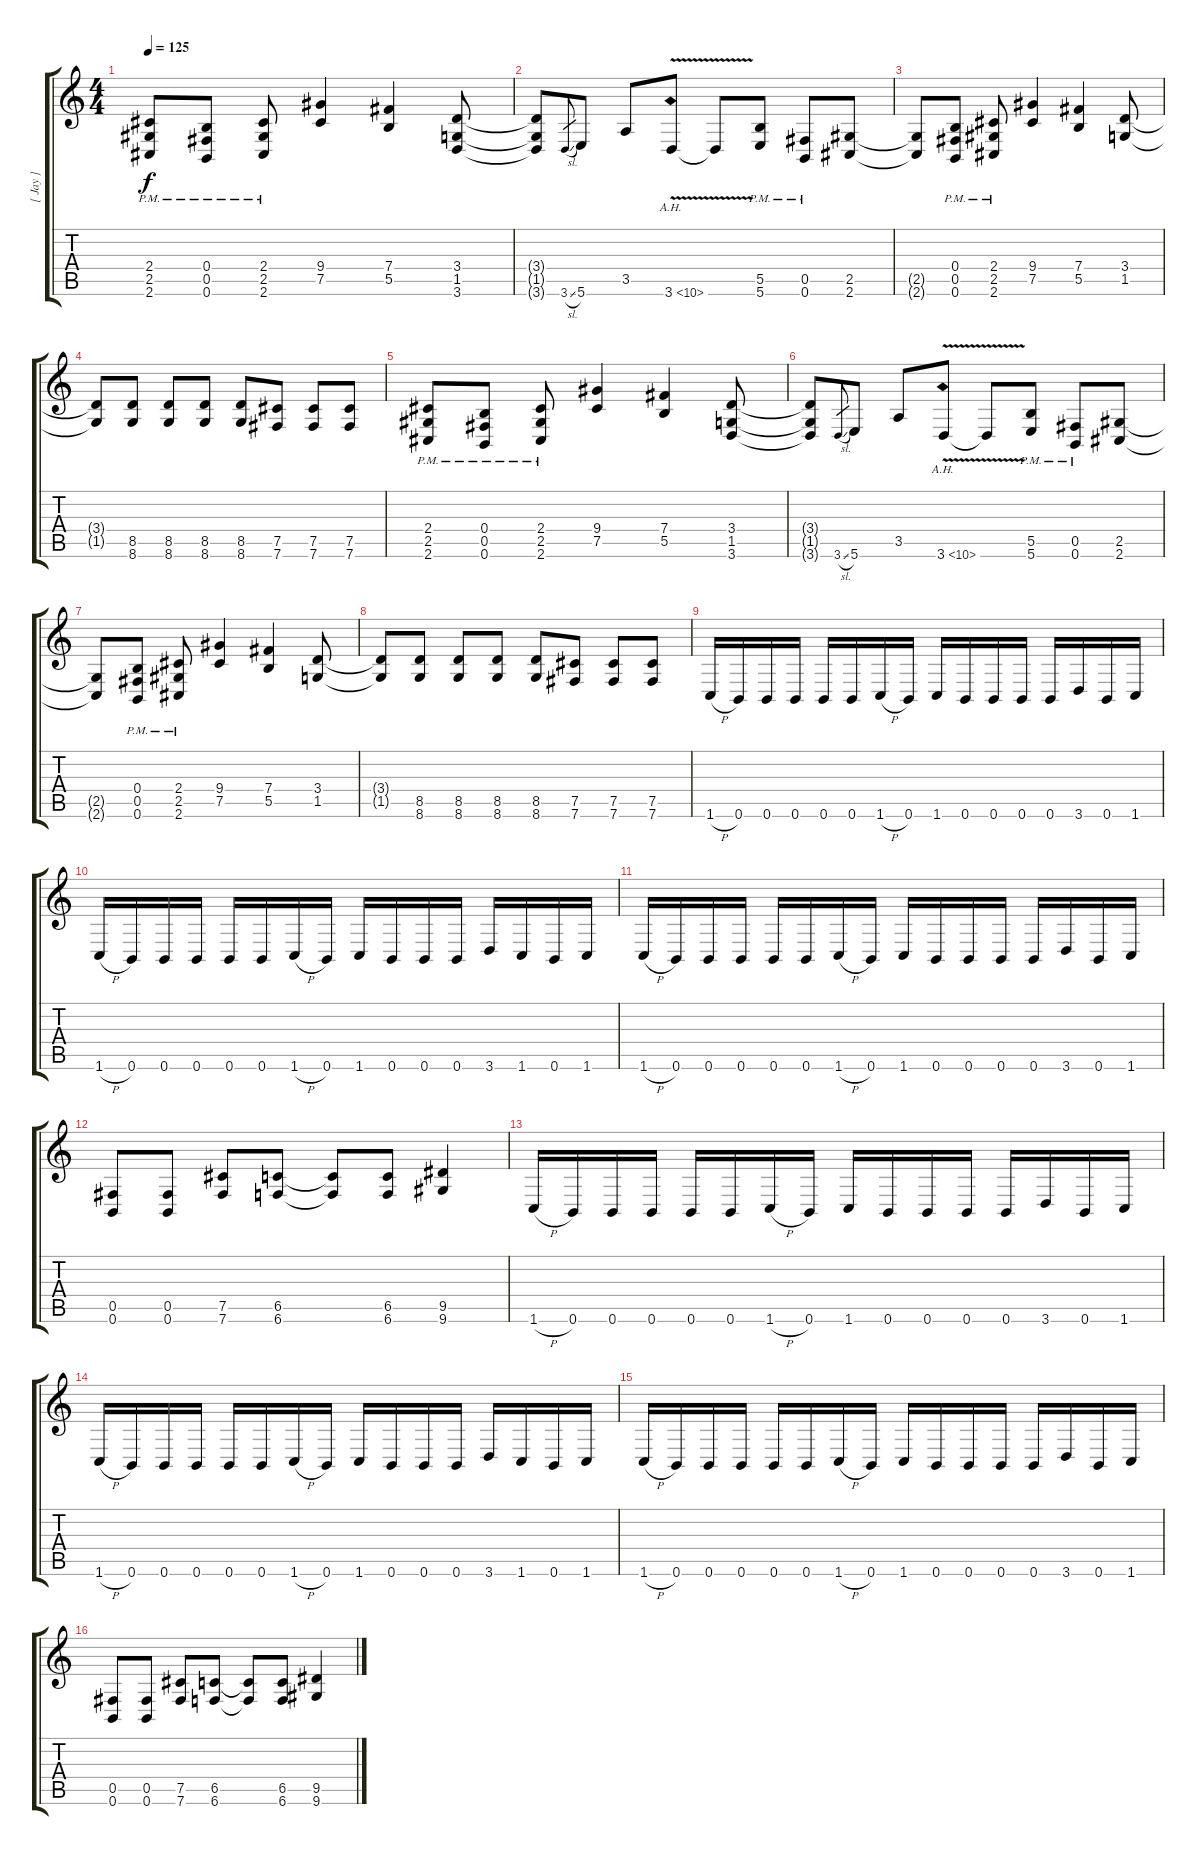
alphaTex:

\track ("[ Jay ]" "[ Jay ]") {instrument distortionguitar}
\staff {score tabs}
\tuning (Db4 Ab3 E3 B2 Gb2 B1) {hide}
\ts (4 4)
\tempo 125
\clef g2
\ks c
(2.4{pm} 2.5{pm} 2.6{pm}).8{dy f} (0.4{pm} 0.5{pm} 0.6{pm}).8 (2.4{pm} 2.5{pm} 2.6{pm}).8 (9.4 7.5).4 (7.4 5.5).4 (3.4 1.5 3.6).8 |
(3.4{t} 1.5{t} 3.6{t}).8 3.6{sl}.8{gr} 5.6.8 3.5.8 3.6{ah 7 v}.8 3.6{t}.8 (5.5{pm} 5.6{pm}).8 (0.5{pm} 0.6{pm}).8 (2.5 2.6).8 |
(2.5{t} 2.6{t}).8 (0.4{pm} 0.5{pm} 0.6{pm}).8 (2.4{pm} 2.5{pm} 2.6{pm}).8 (9.4 7.5).4 (7.4 5.5).4 (3.4 1.5).8 |
(3.4{t} 1.5{t}).8 (8.5 8.6).8 (8.5 8.6).8 (8.5 8.6).8 (8.5 8.6).8 (7.5 7.6).8 (7.5 7.6).8 (7.5 7.6).8 |
(2.4{pm} 2.5{pm} 2.6{pm}).8 (0.4{pm} 0.5{pm} 0.6{pm}).8 (2.4{pm} 2.5{pm} 2.6{pm}).8 (9.4 7.5).4 (7.4 5.5).4 (3.4 1.5 3.6).8 |
(3.4{t} 1.5{t} 3.6{t}).8 3.6{sl}.8{gr} 5.6.8 3.5.8 3.6{ah 7 v}.8 3.6{t}.8 (5.5{pm} 5.6{pm}).8 (0.5{pm} 0.6{pm}).8 (2.5 2.6).8 |
(2.5{t} 2.6{t}).8 (0.4{pm} 0.5{pm} 0.6{pm}).8 (2.4{pm} 2.5{pm} 2.6{pm}).8 (9.4 7.5).4 (7.4 5.5).4 (3.4 1.5).8 |
(3.4{t} 1.5{t}).8 (8.5 8.6).8 (8.5 8.6).8 (8.5 8.6).8 (8.5 8.6).8 (7.5 7.6).8 (7.5 7.6).8 (7.5 7.6).8 |
1.6{h}.16 0.6.16 0.6.16 0.6.16 0.6.16 0.6.16 1.6{h}.16 0.6.16 1.6.16 0.6.16 0.6.16 0.6.16 0.6.16 3.6.16 0.6.16 1.6.16 |
1.6{h}.16 0.6.16 0.6.16 0.6.16 0.6.16 0.6.16 1.6{h}.16 0.6.16 1.6.16 0.6.16 0.6.16 0.6.16 3.6.16 1.6.16 0.6.16 1.6.16 |
1.6{h}.16 0.6.16 0.6.16 0.6.16 0.6.16 0.6.16 1.6{h}.16 0.6.16 1.6.16 0.6.16 0.6.16 0.6.16 0.6.16 3.6.16 0.6.16 1.6.16 |
(0.5 0.6).8 (0.5 0.6).8 (7.5 7.6).8 (6.5 6.6).8 (6.5{t} 6.6{t}).8 (6.5 6.6).8 (9.5 9.6).4 |
1.6{h}.16 0.6.16 0.6.16 0.6.16 0.6.16 0.6.16 1.6{h}.16 0.6.16 1.6.16 0.6.16 0.6.16 0.6.16 0.6.16 3.6.16 0.6.16 1.6.16 |
1.6{h}.16 0.6.16 0.6.16 0.6.16 0.6.16 0.6.16 1.6{h}.16 0.6.16 1.6.16 0.6.16 0.6.16 0.6.16 3.6.16 1.6.16 0.6.16 1.6.16 |
1.6{h}.16 0.6.16 0.6.16 0.6.16 0.6.16 0.6.16 1.6{h}.16 0.6.16 1.6.16 0.6.16 0.6.16 0.6.16 0.6.16 3.6.16 0.6.16 1.6.16 |
(0.5 0.6).8 (0.5 0.6).8 (7.5 7.6).8 (6.5 6.6).8 (6.5{t} 6.6{t}).8 (6.5 6.6).8 (9.5 9.6).4
